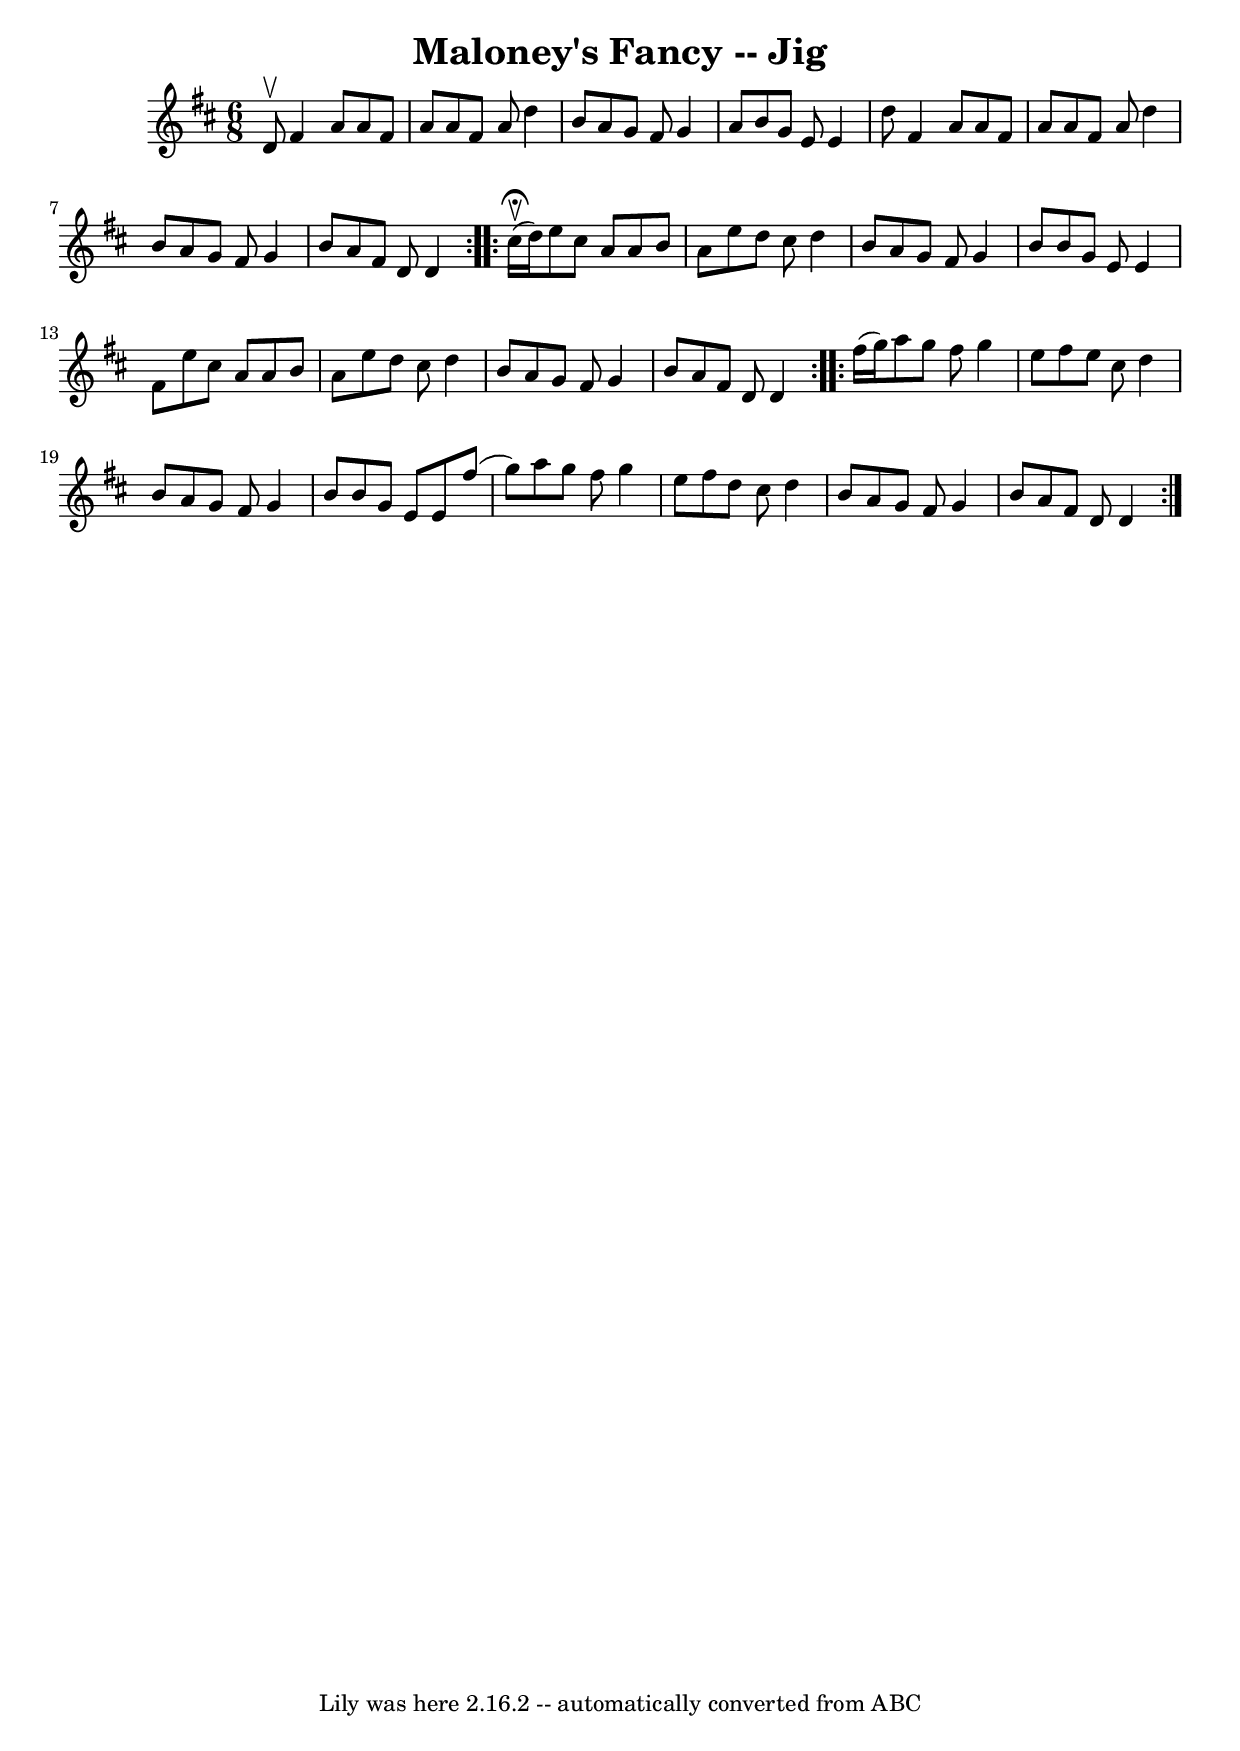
\version "2.16.2"
\include "Mammoth.ily"
\header {
  %% book = "Ryan's Mammoth Collection"
  crossRefNumber = "1"
  footnotes = "\\\\90 473"
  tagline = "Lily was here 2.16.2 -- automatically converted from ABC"
  title = "Maloney's Fancy -- Jig"

}
voicedefault =  {



  \repeat volta 2 {

    \time 6/8 
    \key d \major
    d'8^\upbow |
    fis'4 a'8 a'8 fis'8 
    a'8    |
    a'8 fis'8 a'8 d''4 b'8    |
    a'8    
    g'8 fis'8 g'4 a'8    |
    b'8 g'8 e'8 e'4 d''8    
    |
    fis'4 a'8 a'8 fis'8 a'8    |
    a'8 fis'8    
    a'8 d''4 b'8    |
    a'8 g'8 fis'8 g'4 b'8    |
    
    a'8 fis'8 d'8 d'4    
  }     
  \repeat volta 2 {
    cis''16 
    ^\fermata^\upbow(d''16) |
    e''8 cis''8 a'8 a'8 b'8  
    a'8    |
    e''8 d''8 cis''8 d''4 b'8    |
    a'8    
    g'8 fis'8 g'4 b'8    |
    b'8 g'8 e'8 e'4 fis'8    
    |
    e''8 cis''8 a'8 a'8 b'8 a'8    |
    e''8    
    d''8 cis''8 d''4 b'8    |
    a'8 g'8 fis'8 g'4 b'8   
    |
    a'8 fis'8 d'8 d'4  
  }     
  \repeat volta 2 {
    fis''16 (
    g''16) |
    a''8 g''8 fis''8 g''4 e''8    |
    
    fis''8 e''8 cis''8 d''4 b'8    |
    a'8 g'8 fis'8    
    g'4 b'8    |
    b'8 g'8 e'8 e'8 fis''8 (g''8)   
    |
    a''8 g''8 fis''8 g''4 e''8    |
    fis''8    
    d''8 cis''8 d''4 b'8    |
    a'8 g'8 fis'8 g'4 b'8   
    |
    a'8 fis'8 d'8 d'4      
  }   

}

\score{
  <<

    \context Staff="default"
    {
      \voicedefault 
      
    }

  >>
  \layout {
    
  }
  \midi {
  }

}
